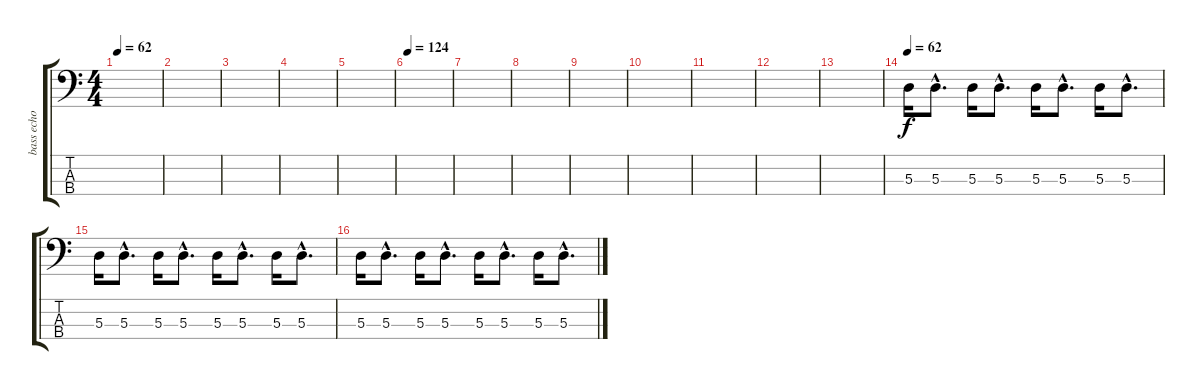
\track ("bass echo" "bass echo") {instrument fretlessbass}
\staff {score tabs}
\tuning (G2 D2 A1 E1) {hide}
\ts (4 4)
\tempo 62
\clef f4
\ks c
|
|
|
|
|
\tempo 124
|
|
|
|
|
|
|
|
\tempo 62
5.3.16 5.3{hac}.8{d} 5.3.16 5.3{hac}.8{d} 5.3.16 5.3{hac}.8{d} 5.3.16 5.3{hac}.8{d} |
5.3.16 5.3{hac}.8{d} 5.3.16 5.3{hac}.8{d} 5.3.16 5.3{hac}.8{d} 5.3.16 5.3{hac}.8{d} |
5.3.16 5.3{hac}.8{d} 5.3.16 5.3{hac}.8{d} 5.3.16 5.3{hac}.8{d} 5.3.16 5.3{hac}.8{d}
